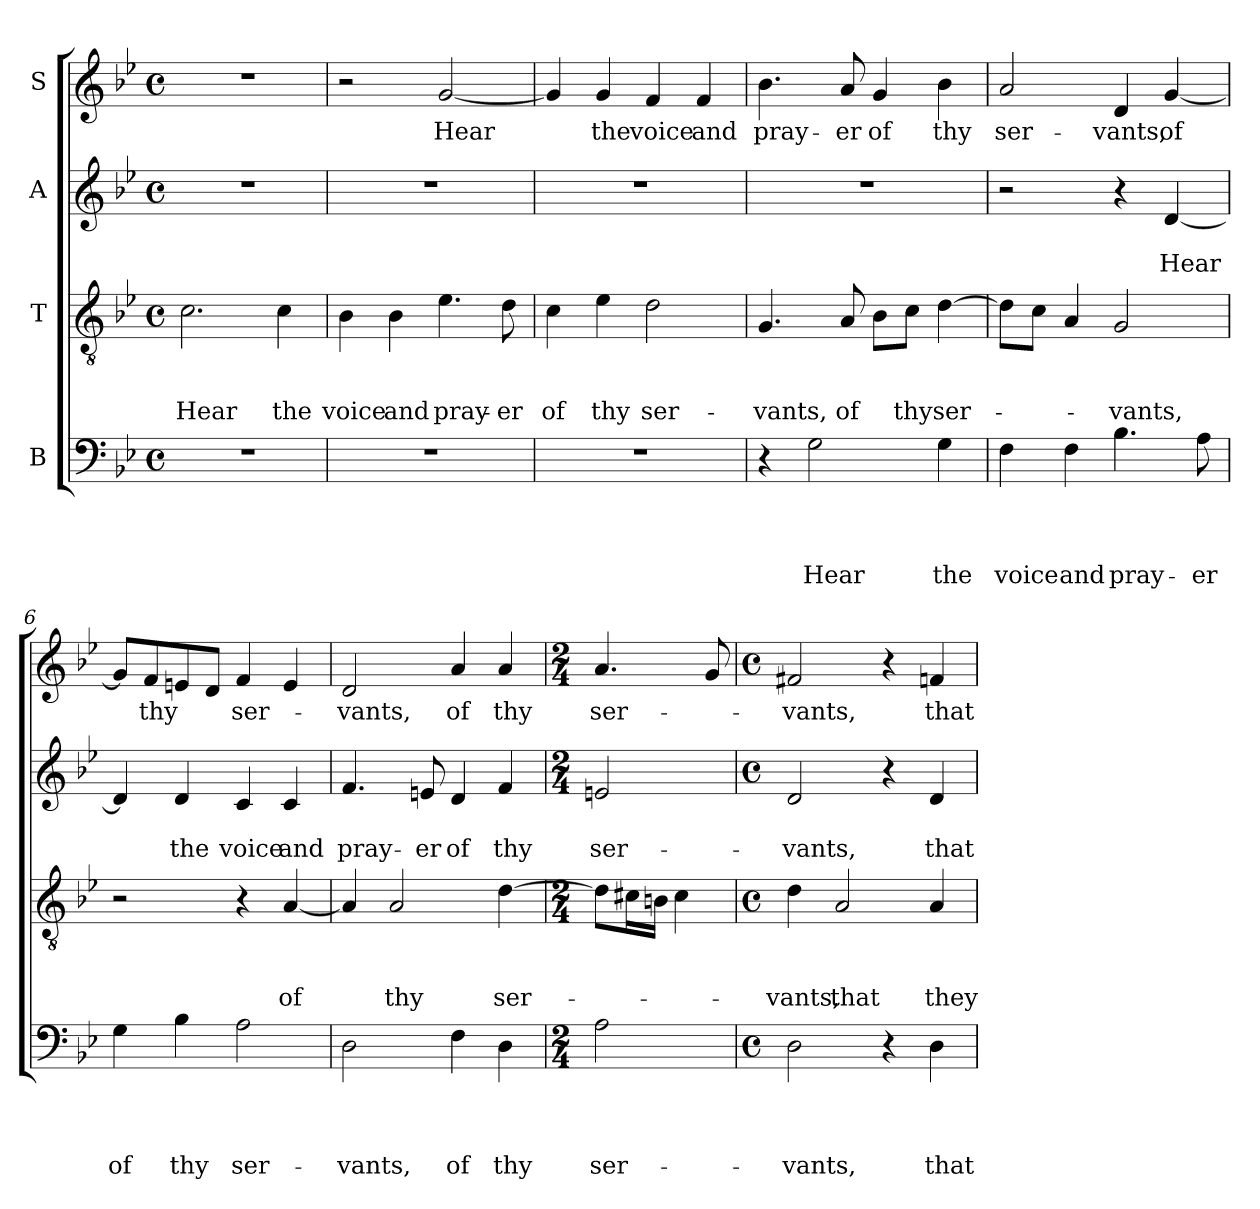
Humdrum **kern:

**kern	**text	**text	**text	**text	**kern	**text	**text	**text	**kern	**text	**text	**kern	**text
*part4	*part4	*part4	*part4	*part4	*part3	*part3	*part3	*part3	*part2	*part2	*part2	*part1	*part1
*staff4	*staff4	*staff4	*staff4	*staff4	*staff3	*staff3	*staff3	*staff3	*staff2	*staff2	*staff2	*staff1	*staff1
*I"B	*	*	*	*	*I"T	*	*	*	*I"A	*	*	*I"S	*
*clefF4	*	*	*	*	*clefGv2	*	*	*	*clefG2	*	*	*clefG2	*
*k[b-e-]	*	*	*	*	*k[b-e-]	*	*	*	*k[b-e-]	*	*	*k[b-e-]	*
*B-:	*	*	*	*	*B-:	*	*	*	*B-:	*	*	*B-:	*
*M4/4	*	*	*	*	*M4/4	*	*	*	*M4/4	*	*	*M4/4	*
*met(c)	*	*	*	*	*met(c)	*	*	*	*met(c)	*	*	*met(c)	*
=1	=1	=1	=1	=1	=1	=1	=1	=1	=1	=1	=1	=1	=1
!	!	!	!	!	!	!	!	!LO:LY:b	!	!	!	!	!
1r	.	.	.	.	2.c\	.	.	Hear	1r	.	.	1r	.
!	!	!	!	!	!	!	!	!LO:LY:b	!	!	!	!	!
.	.	.	.	.	4c\	.	.	the	.	.	.	.	.
=2	=2	=2	=2	=2	=2	=2	=2	=2	=2	=2	=2	=2	=2
!	!	!	!	!	!	!	!	!LO:LY:b	!	!	!	!	!
1r	.	.	.	.	4B-\	.	.	voice	1r	.	.	2r	.
!	!	!	!	!	!	!	!	!LO:LY:b	!	!	!	!	!
.	.	.	.	.	4B-\	.	.	and	.	.	.	.	.
!	!	!	!	!	!	!	!	!LO:LY:b	!	!	!	!	!LO:LY:b
.	.	.	.	.	4.e-\	.	.	pray-	.	.	.	[<2g/	Hear
!	!	!	!	!	!	!	!	!LO:LY:b	!	!	!	!	!
.	.	.	.	.	8d\	.	.	-er	.	.	.	.	.
=3	=3	=3	=3	=3	=3	=3	=3	=3	=3	=3	=3	=3	=3
!	!	!	!	!	!	!	!	!LO:LY:b	!	!	!	!	!
1r	.	.	.	.	4c\	.	.	of	1r	.	.	4g/]	.
!	!	!	!	!	!	!	!	!LO:LY:b	!	!	!	!	!LO:LY:b
.	.	.	.	.	4e-\	.	.	thy	.	.	.	4g/	the
!	!	!	!	!	!	!	!	!LO:LY:b	!	!	!	!	!LO:LY:b
.	.	.	.	.	2d\	.	.	ser-	.	.	.	4f/	voice
!	!	!	!	!	!	!	!	!	!	!	!	!	!LO:LY:b
.	.	.	.	.	.	.	.	.	.	.	.	4f/	and
=4	=4	=4	=4	=4	=4	=4	=4	=4	=4	=4	=4	=4	=4
!	!	!	!	!	!	!	!	!LO:LY:b	!	!	!	!	!LO:LY:b
4r	.	.	.	.	4.G/	.	.	-vants,	1r	.	.	4.b-\	pray-
!	!	!	!	!LO:LY:b	!	!	!	!	!	!	!	!	!
2G\	.	.	.	Hear	.	.	.	.	.	.	.	.	.
!	!	!	!	!	!	!	!	!LO:LY:b	!	!	!	!	!LO:LY:b
.	.	.	.	.	8A/	.	.	of	.	.	.	8a/	-er
!	!	!	!	!	!	!	!	!	!	!	!	!	!LO:LY:b
.	.	.	.	.	8B-\L	.	.	.	.	.	.	4g/	of
!	!	!	!	!	!	!	!	!LO:LY:b	!	!	!	!	!
.	.	.	.	.	8c\J	.	.	thy	.	.	.	.	.
!	!	!	!	!LO:LY:b	!	!	!	!LO:LY:b	!	!	!	!	!LO:LY:b
4G\	.	.	.	the	[>4d\	.	.	ser-	.	.	.	4b-\	thy
=5	=5	=5	=5	=5	=5	=5	=5	=5	=5	=5	=5	=5	=5
!	!	!	!	!LO:LY:b	!	!	!	!	!	!	!	!	!LO:LY:b
4F\	.	.	.	voice	8d\L]	.	.	.	2r	.	.	2a/	ser-
.	.	.	.	.	8c\J	.	.	.	.	.	.	.	.
!	!	!	!	!LO:LY:b	!	!	!	!	!	!	!	!	!
4F\	.	.	.	and	4A/	.	.	.	.	.	.	.	.
!	!	!	!	!LO:LY:b	!	!	!	!LO:LY:b	!	!	!	!	!LO:LY:b
4.B-\	.	.	.	pray-	2G/	.	.	-vants,	4r	.	.	4d/	-vants,
!	!	!	!	!	!	!	!	!	!	!	!LO:LY:b	!	!LO:LY:b
.	.	.	.	.	.	.	.	.	[<4d/	.	Hear	[<4g/	of
!	!	!	!	!LO:LY:b	!	!	!	!	!	!	!	!	!
8A\	.	.	.	-er	.	.	.	.	.	.	.	.	.
!!LO:LB:g=z
=6	=6	=6	=6	=6	=6	=6	=6	=6	=6	=6	=6	=6	=6
!	!	!	!	!LO:LY:b	!	!	!	!	!	!	!	!	!
4G\	.	.	.	of	2r	.	.	.	4d/]	.	.	8g/L]	.
!	!	!	!	!	!	!	!	!	!	!	!	!	!LO:LY:b
.	.	.	.	.	.	.	.	.	.	.	.	8f/	thy
!	!	!	!	!LO:LY:b	!	!	!	!	!	!	!LO:LY:b	!	!
4B-\	.	.	.	thy	.	.	.	.	4d/	.	the	8en/	.
.	.	.	.	.	.	.	.	.	.	.	.	8d/J	.
!	!	!	!	!LO:LY:b	!	!	!	!	!	!	!LO:LY:b	!	!LO:LY:b
2A\	.	.	.	ser-	4r	.	.	.	4c/	.	voice	4f/	ser-
!	!	!	!	!	!	!	!	!LO:LY:b	!	!	!LO:LY:b	!	!
.	.	.	.	.	[<4A/	.	.	of	4c/	.	and	4e/	.
=7	=7	=7	=7	=7	=7	=7	=7	=7	=7	=7	=7	=7	=7
!	!	!	!	!LO:LY:b	!	!	!	!	!	!	!LO:LY:b	!	!LO:LY:b
2D\	.	.	.	-vants,	4A/]	.	.	.	4.f/	.	pray-	2d/	-vants,
!	!	!	!	!	!	!	!	!LO:LY:b	!	!	!	!	!
.	.	.	.	.	2A/	.	.	thy	.	.	.	.	.
!	!	!	!	!	!	!	!	!	!	!	!LO:LY:b	!	!
.	.	.	.	.	.	.	.	.	8en/	.	-er	.	.
!	!	!	!	!LO:LY:b	!	!	!	!	!	!	!LO:LY:b	!	!LO:LY:b
4F\	.	.	.	of	.	.	.	.	4d/	.	of	4a/	of
!	!	!	!	!LO:LY:b	!	!	!	!LO:LY:b	!	!	!LO:LY:b	!	!LO:LY:b
4D\	.	.	.	thy	[>4d\	.	.	ser-	4f/	.	thy	4a/	thy
=8	=8	=8	=8	=8	=8	=8	=8	=8	=8	=8	=8	=8	=8
*M2/4	*	*	*	*	*M2/4	*	*	*	*M2/4	*	*	*M2/4	*
!	!	!	!	!LO:LY:b	!	!	!	!	!	!	!LO:LY:b	!	!LO:LY:b
2A\	.	.	.	ser-	8d\L]	.	.	.	2e/	.	ser-	4.a/	ser-
.	.	.	.	.	16c#X\L	.	.	.	.	.	.	.	.
.	.	.	.	.	16Bn\JJ	.	.	.	.	.	.	.	.
.	.	.	.	.	4c#\	.	.	.	.	.	.	.	.
.	.	.	.	.	.	.	.	.	.	.	.	8g/	.
=9	=9	=9	=9	=9	=9	=9	=9	=9	=9	=9	=9	=9	=9
*M4/4	*	*	*	*	*M4/4	*	*	*	*M4/4	*	*	*M4/4	*
*met(c)	*	*	*	*	*met(c)	*	*	*	*met(c)	*	*	*met(c)	*
!	!	!	!	!LO:LY:b	!	!	!	!LO:LY:b	!	!	!LO:LY:b	!	!LO:LY:b
2D\	.	.	.	-vants,	4d\	.	.	-vants,	2d/	.	-vants,	2f#X/	-vants,
!	!	!	!	!	!	!	!	!LO:LY:b	!	!	!	!	!
.	.	.	.	.	2A/	.	.	that	.	.	.	.	.
4r	.	.	.	.	.	.	.	.	4r	.	.	4r	.
!	!	!	!	!LO:LY:b	!	!	!	!LO:LY:b	!	!	!LO:LY:b	!	!LO:LY:b
4D\	.	.	.	that	4A/	.	.	they	4d/	.	that	4fn/	that
=	=	=	=	=	=	=	=	=	=	=	=	=	=
*-	*-	*-	*-	*-	*-	*-	*-	*-	*-	*-	*-	*-	*-
